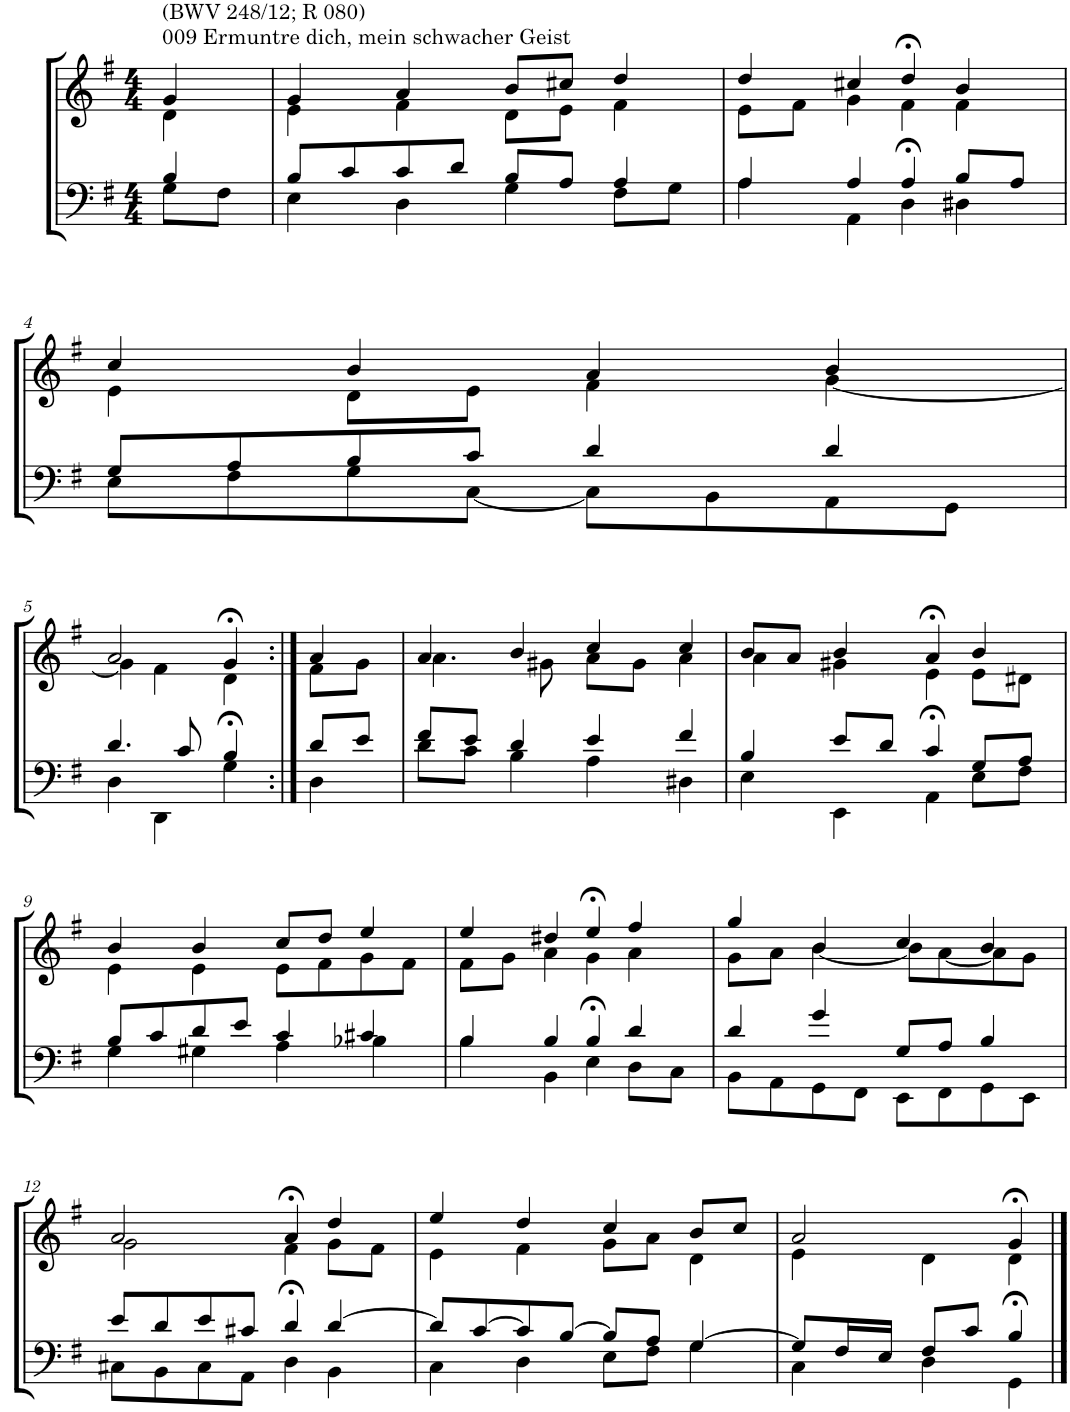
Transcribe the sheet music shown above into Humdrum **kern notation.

**kern	**kern
*part2	*part1
*staff2	*staff1
*I"Tenor/Baß	*I"Sopran/Alt
*clefF4	*clefG2
*k[f#]	*k[f#]
*M4/4	*M4/4
=1	=1
*^	*^
!	!	!LO:TX:a:t=009 Ermuntre dich, mein schwacher Geist	!
!	!	!LO:TX:a:t=(BWV 248/12; R 080)	!
4B/	8G\L	4g/	4d\
.	8F#\J	.	.
=2	=2	=2	=2
8B/L	4E\	4g/	4e\
8c/	.	.	.
8c/	4D\	4a/	4f#\
8d/J	.	.	.
8B/L	4G\	8b/L	8d\L
8A/J	.	8cc#X/J	8e\J
4A/	8F#\L	4dd/	4f#\
.	8G\J	.	.
=3	=3	=3	=3
4A/	4A\	4dd/	8e\L
.	.	.	8f#\J
4A/	4AA\	4cc#X/	4g\
4A/	4D>\	4dd>/	4f#\
8B/L	4D#X\	4b/	4f#\
8A/J	.	.	.
!!LO:LB:g=z	!!
=4	=4	=4	=4
8G/L	8E\L	4cc/	4e\
8A/	8F#\	.	.
8B/	8G\	4b/	8d\L
8c/J	[8C\J	.	8e\J
4d/	8C\L]	4a/	4f#\
.	8BB\	.	.
4d/	8AA\	4b/	[4g\
.	8GG\J	.	.
!!LO:LB:g=z	!!
=5	=5	=5	=5
4.d/	4D\	2a/	4g\]
.	4DD\	.	4f#\
8c/	.	.	.
4B/	4G>\	4g>/	4d\
=6:|!	=6:|!	=6:|!	=6:|!
8d/L	4D\	4a/	8f#\L
8e/J	.	.	8g\J
=7	=7	=7	=7
8f#/L	8d\L	4a/	4.a\
8e/J	8c\J	.	.
4d/	4B\	4b/	.
.	.	.	8g#X\
4e/	4A\	4cc/	8a\L
.	.	.	8g#\J
4f#/	4D#X\	4cc/	4a\
=8	=8	=8	=8
4B/	4E\	8b/L	4a\
.	.	8a/J	.
8e/L	4EE\	4b/	4g#X\
8d/J	.	.	.
4c/	4AA>\	4a>/	4e\
8G/L	8E\L	4b/	8e\L
8A/J	8F#\J	.	8d#X\J
!!LO:LB:g=z	!!
=9	=9	=9	=9
8B/L	4G\	4b/	4e\
8c/	.	.	.
8d/	4G#X\	4b/	4e\
8e/J	.	.	.
4c/	4A\	8cc/L	8e\L
.	.	8dd/J	8f#\
4c#X/	4B-X\	4ee/	8g\
.	.	.	8f#\J
=10	=10	=10	=10
4B/	4B\	4ee/	8f#\L
.	.	.	8g\J
4B/	4BB\	4dd#X/	4a\
4B/	4E>\	4ee>/	4g\
4d/	8D\L	4ff#/	4a\
.	8C\J	.	.
=11	=11	=11	=11
4d/	8BB\L	4gg/	8g\L
.	8AA\	.	8a\J
4g/	8GG\	4b/	[4b\
.	8FF#\J	.	.
8G/L	8EE\L	4cc/	8b\L]
8A/J	8FF#\	.	[8a\
4B/	8GG\	4b/	8a\]
.	8EE\J	.	8g\J
!!LO:LB:g=z	!!
=12	=12	=12	=12
8e/L	8C#X\L	2a/	2g\
8d/	8BB\	.	.
8e/	8C#\	.	.
8c#X/J	8AA\J	.	.
4d/	4D>\	4a>/	4f#\
[4d/	4BB\	4dd/	8g\L
.	.	.	8f#\J
=13	=13	=13	=13
8d/L]	4C\	4ee/	4e\
[8c/	.	.	.
8c/]	4D\	4dd/	4f#\
[8B/J	.	.	.
8B/L]	8E\L	4cc/	8g\L
8A/J	8F#\J	.	8a\J
[4G/	4G\	8b/L	4d\
.	.	8cc/J	.
=14	=14	=14	=14
8G/L]	4C\	2a/	4e\
16F#/L	.	.	.
16E/JJ	.	.	.
8F#/L	4D\	.	4d\
8c/J	.	.	.
4B/	4GG>\	4g>/	4d\
*v	*v	*	*
*	*v	*v
==	==
*-	*-
